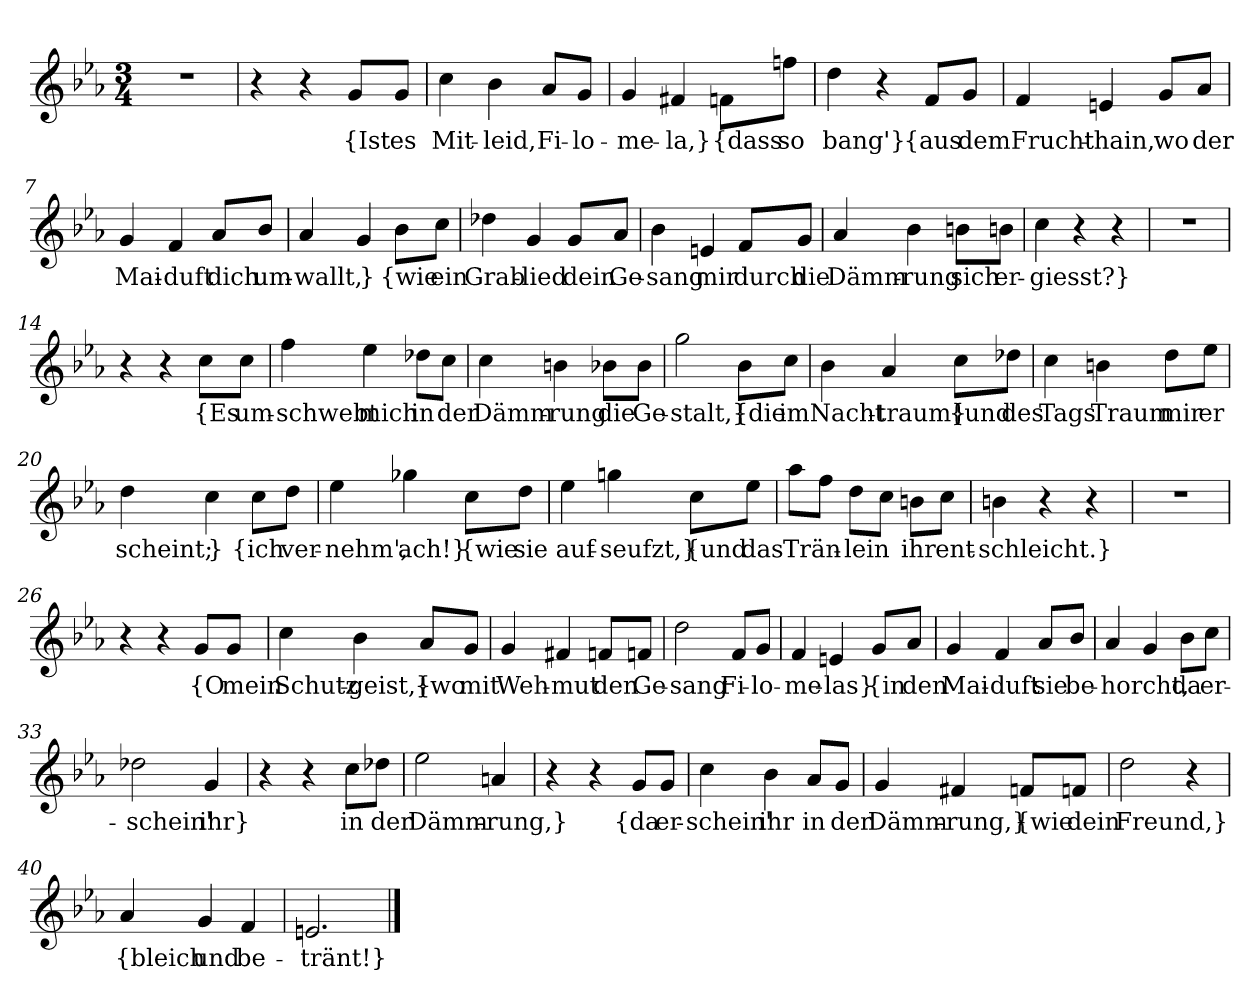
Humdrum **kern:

**kern	**text
*part1	*part1
*staff1	*staff1
*clefG2	*
*k[b-e-a-]	*
*M3/4	*
=1	=1
2.r	.
=2	=2
4r	.
4r	.
8g/L	{Ist
8g/J	es
=3	=3
4cc	Mit-
4b-	-leid,
8a-/L	Fi-
8g/J	-lo-
=4	=4
4g	-me-
4f#X	-la,}
8fn\L	{dass
8ffn\J	so
=5	=5
4dd	bang'}
4r	.
8f/L	{aus
8g/J	dem
=6	=6
4f	Frucht-
4en	-hain,
8g/L	wo
8a-/J	der
=7	=7
4g	Mai-
4f	-duft
8a-/L	dich
8b-/J	um-
=8	=8
4a-	-wallt,
4g	}
8b-\L	{wie
8cc\J	ein
=9	=9
4dd-X	Grab-
4g	-lied
8g/L	dein
8a-/J	Ge-
=10	=10
4b-	-sang
4en	mir
8f/L	durch
8g/J	die
=11	=11
4a-	Dämm-
4b-	-rung
8bn\L	sich
8bn\J	er-
=12	=12
4cc	-giesst?}
4r	.
4r	.
=13	=13
2.r	.
=14	=14
4r	.
4r	.
8cc\L	{Es
8cc\J	um-
=15	=15
4ff	-schwebt
4ee-	mich
8dd-X\L	in
8cc\J	der
=16	=16
4cc	Dämm-
4bn	-rung
8b-X\L	die
8b-\J	Ge-
=17	=17
2gg	stalt,}
8b-\L	{die
8cc\J	im
=18	=18
4b-	Nacht-
4a-	-traum}
8cc\L	{und
8dd-X\J	des
=19	=19
4cc	Tags
4bn	Traum
8dd\L	mir
8ee-\J	er
=20	=20
4dd	-scheint;
4cc	}
8cc\L	{ich
8dd\J	ver-
=21	=21
4ee-	nehm',
4gg-X	ach!}
8cc\L	{wie
8dd\J	sie
=22	=22
4ee-	auf-
4ggn	-seufzt,}
8cc\L	{und
8ee-\J	das
=23	=23
8aa-\L	Trän-
8ff\J	.
8dd\L	-lein
8cc\J	.
8bn\L	ihr
8cc\J	ent-
=24	=24
4bn	-schleicht.}
4r	.
4r	.
=25	=25
2.r	.
=26	=26
4r	.
4r	.
8g/L	{O
8g/J	mein
=27	=27
4cc	Schutz-
4b-	-geist,}
8a-/L	{wo
8g/J	mit
=28	=28
4g	Weh-
4f#X	-mut
8fn/L	den
8fn/J	Ge-
=29	=29
2dd	sang
8f/L	Fi-
8g/J	-lo-
=30	=30
4f	-me-
4en	-las}
8g/L	{in
8a-/J	den
=31	=31
4g	Mai-
4f	-duft
8a-/L	sie
8b-/J	be-
=32	=32
4a-	-horcht,
4g	.
8b-\L	da
8cc\J	er-
=33	=33
2dd-X	schein'
4g	ihr}
=34	=34
4r	.
4r	.
8cc\L	in
8dd-X\J	der
=35	=35
2ee-	Dämm-
4an	-rung,}
=36	=36
4r	.
4r	.
8g/L	{da
8g/J	er-
=37	=37
4cc	-schein'
4b-	ihr
8a-/L	in
8g/J	der
=38	=38
4g	Dämm-
4f#X	-rung,}
8fn/L	{wie
8fn/J	dein
=39	=39
2dd	Freund,}
4r	.
=40	=40
4a-	{bleich
4g	und
4f	be-
=41	=41
2.en	-tränt!}
==	==
*-	*-
